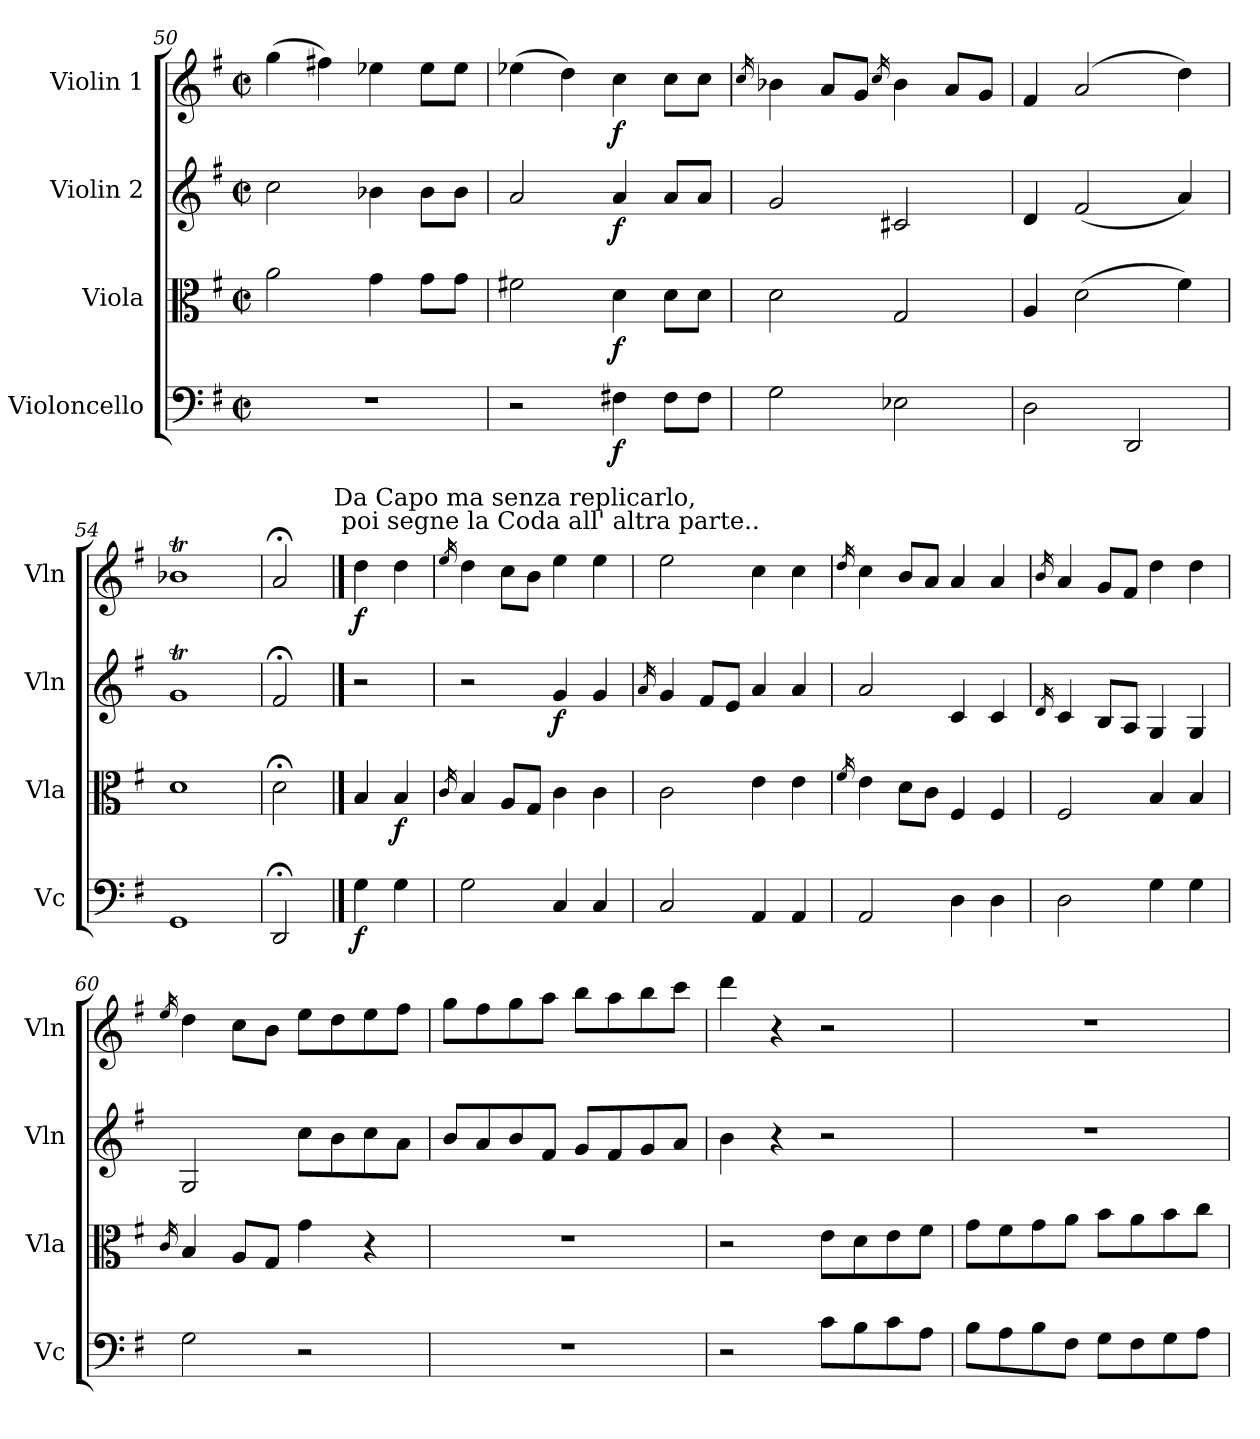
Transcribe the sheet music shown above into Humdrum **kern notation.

**kern	**dynam	**kern	**dynam	**kern	**dynam	**kern	**dynam
*part4	*part4	*part3	*part3	*part2	*part2	*part1	*part1
*staff4	*staff4	*staff3	*staff3	*staff2	*staff2	*staff1	*staff1
*I"Violoncello	*	*I"Viola	*	*I"Violin 2	*	*I"Violin 1	*
*I'Vc	*	*I'Vla	*	*I'Vln	*	*I'Vln	*
*clefF4	*	*clefC3	*	*clefG2	*	*clefG2	*
*k[f#]	*	*k[f#]	*	*k[f#]	*	*k[f#]	*
*M2/2	*	*M2/2	*	*M2/2	*	*M2/2	*
*met(c|)	*	*met(c|)	*	*met(c|)	*	*met(c|)	*
=50	=50	=50	=50	=50	=50	=50	=50
1r	.	2a\	.	2cc\	.	(4gg\	.
.	.	.	.	.	.	4ff#X\)	.
.	.	4g\	.	4b-X\	.	4ee-X\	.
.	.	8g\L	.	8b-\L	.	8ee-\L	.
.	.	8g\J	.	8b-\J	.	8ee-\J	.
!!LO:LB:g=z
=51	=51	=51	=51	=51	=51	=51	=51
2r	.	2f#X\	.	2a/	.	(4ee-X\	.
.	.	.	.	.	.	4dd\)	.
!	!LO:DY:b	!	!LO:DY:b	!	!LO:DY:b	!	!LO:DY:b
4F#X\	f	4d\	f	4a/	f	4cc\	f
8F#\L	.	8d\L	.	8a/L	.	8cc\L	.
8F#\J	.	8d\J	.	8a/J	.	8cc\J	.
=52	=52	=52	=52	=52	=52	=52	=52
.	.	.	.	.	.	16qcc/	.
2G\	.	2d\	.	2g/	.	4b-X\	.
.	.	.	.	.	.	8a/L	.
.	.	.	.	.	.	8g/J	.
.	.	.	.	.	.	16qcc/	.
2E-X\	.	2G/	.	2c#X/	.	4b-\	.
.	.	.	.	.	.	8a/L	.
.	.	.	.	.	.	8g/J	.
=53	=53	=53	=53	=53	=53	=53	=53
2D\	.	4A/	.	4d/	.	4f#/	.
.	.	(>2d\	.	(2f#/	.	(2a/	.
2DD/	.	.	.	.	.	.	.
.	.	4f#\)	.	4a/)	.	4dd\)	.
=54	=54	=54	=54	=54	=54	=54	=54
1GG	.	1d	.	1gT	.	1b-XT	.
=55	=55	=55	=55	=55	=55	=55	=55
2DD;</	.	2d;<\	.	2f#;</	.	2a;</	.
!	!	!	!	!	!	!LO:TX:a:t=Da Capo ma senza replicarlo,\n poi segne la Coda all' altra parte..	!
==55X3	==55X3	==55X3	==55X3	==55X3	==55X3	==55X3	==55X3
!	!LO:DY:b	!	!	!	!	!	!LO:DY:b
4G\	f	4B/	.	2r	.	4dd\	f
!	!	!	!LO:DY:b	!	!	!	!
4G\	.	4B/	f	.	.	4dd\	.
=56	=56	=56	=56	=56	=56	=56	=56
.	.	16qc/	.	.	.	16qee/	.
2G\	.	4B/	.	2r	.	4dd\	.
.	.	8A/L	.	.	.	8cc\L	.
.	.	8G/J	.	.	.	8b\J	.
!	!	!	!	!	!LO:DY:b	!	!
4C/	.	4c\	.	4g/	f	4ee\	.
4C/	.	4c\	.	4g/	.	4ee\	.
!!LO:LB:g=z
=57	=57	=57	=57	=57	=57	=57	=57
.	.	.	.	16qa/	.	.	.
2C/	.	2c\	.	4g/	.	2ee\	.
.	.	.	.	8f#/L	.	.	.
.	.	.	.	8e/J	.	.	.
4AA/	.	4e\	.	4a/	.	4cc\	.
4AA/	.	4e\	.	4a/	.	4cc\	.
=58	=58	=58	=58	=58	=58	=58	=58
.	.	16qf#/	.	.	.	16qdd/	.
2AA/	.	4e\	.	2a/	.	4cc\	.
.	.	8d\L	.	.	.	8b/L	.
.	.	8c\J	.	.	.	8a/J	.
4D\	.	4F#/	.	4c/	.	4a/	.
4D\	.	4F#/	.	4c/	.	4a/	.
=59	=59	=59	=59	=59	=59	=59	=59
.	.	.	.	16qd/	.	16qb/	.
2D\	.	2F#/	.	4c/	.	4a/	.
.	.	.	.	8B/L	.	8g/L	.
.	.	.	.	8A/J	.	8f#/J	.
4G\	.	4B/	.	4G/	.	4dd\	.
4G\	.	4B/	.	4G/	.	4dd\	.
=60	=60	=60	=60	=60	=60	=60	=60
.	.	16qc/	.	.	.	16qee/	.
2G\	.	4B/	.	2G/	.	4dd\	.
.	.	8A/L	.	.	.	8cc\L	.
.	.	8G/J	.	.	.	8b\J	.
2r	.	4g\	.	8cc\L	.	8ee\L	.
.	.	.	.	8b\	.	8dd\	.
.	.	4r	.	8cc\	.	8ee\	.
.	.	.	.	8a\J	.	8ff#\J	.
=61	=61	=61	=61	=61	=61	=61	=61
1r	.	1r	.	8b/L	.	8gg\L	.
.	.	.	.	8a/	.	8ff#\	.
.	.	.	.	8b/	.	8gg\	.
.	.	.	.	8f#/J	.	8aa\J	.
.	.	.	.	8g/L	.	8bb\L	.
.	.	.	.	8f#/	.	8aa\	.
.	.	.	.	8g/	.	8bb\	.
.	.	.	.	8a/J	.	8ccc\J	.
=62	=62	=62	=62	=62	=62	=62	=62
2r	.	2r	.	4b\	.	4ddd\	.
.	.	.	.	4r	.	4r	.
8c\L	.	8e\L	.	2r	.	2r	.
8B\	.	8d\	.	.	.	.	.
8c\	.	8e\	.	.	.	.	.
8A\J	.	8f#\J	.	.	.	.	.
!!LO:LB:g=z
=63	=63	=63	=63	=63	=63	=63	=63
8B\L	.	8g\L	.	1r	.	1r	.
8A\	.	8f#\	.	.	.	.	.
8B\	.	8g\	.	.	.	.	.
8F#\J	.	8a\J	.	.	.	.	.
8G\L	.	8b\L	.	.	.	.	.
8F#\	.	8a\	.	.	.	.	.
8G\	.	8b\	.	.	.	.	.
8A\J	.	8cc\J	.	.	.	.	.
=	=	=	=	=	=	=	=
*-	*-	*-	*-	*-	*-	*-	*-
